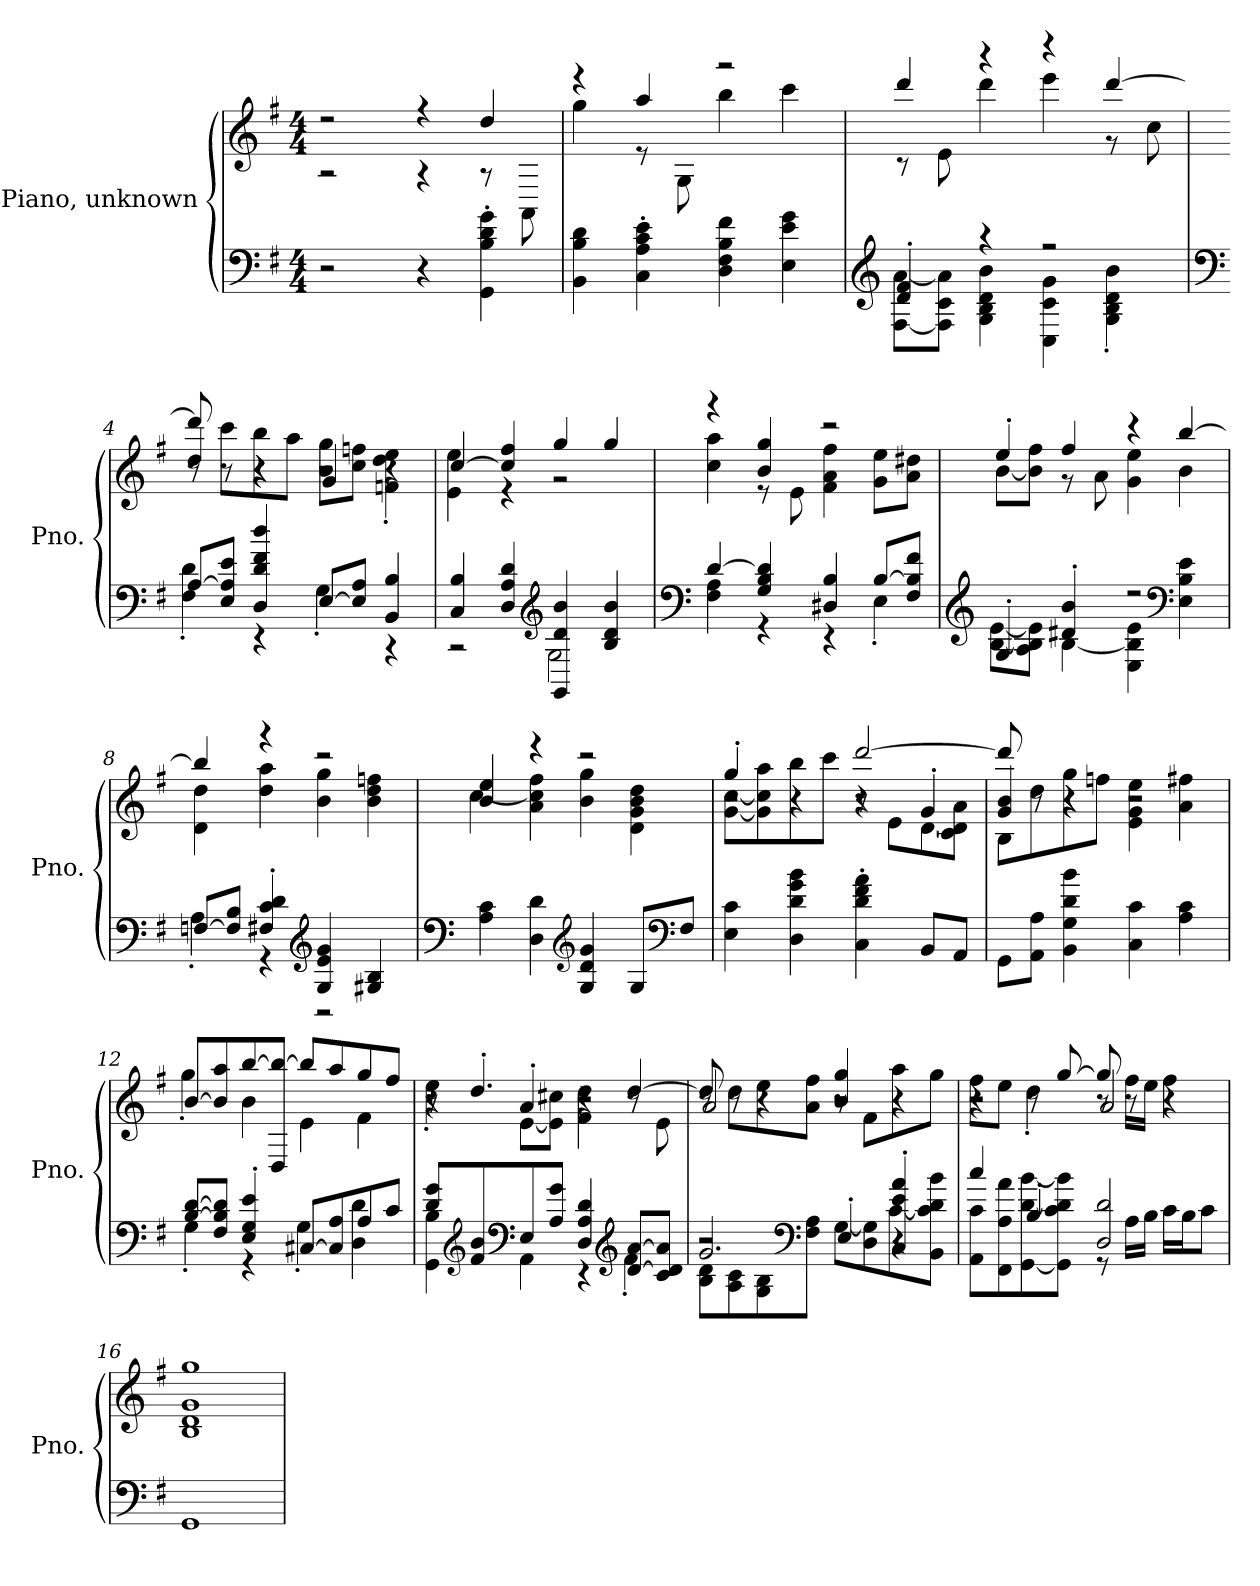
**kern	**kern
*part1	*part1
*staff2	*staff1
*I"Piano, unknown	*
*I'Pno.	*
*clefF4	*clefG2
*k[f#]	*k[f#]
*M4/4	*M4/4
*MM120	*MM120
=1	=1
*	*^
2r	2r	2r
4r	4r	4r
4GG\' 4B\' 4d\' 4g\'	4dd/	8r
.	.	8AA\
=2	=2	=2
4BB\ 4B\ 4d\	4r	4gg\
4C\' 4A\' 4c\' 4e\'	4aa/	8r
.	.	8G\
4D\ 4F#\ 4B\ 4f#\	2r	4bb\
4E\ 4e\ 4g\	.	4ccc\
=3	=3	=3
*clefG2	*	*
*^	*	*
4d/' 4f#/'	[8F#\ [8a\L	4ddd/	8r
.	8F#\] 8c\ 8a\]J	.	8e\
4r	4G\ 4B\ 4d\ 4b\	4r	4ddd\
2r	4C\ 4c\ 4g\	4r	4eee\
.	4G\' 4B\' 4d\' 4b\'	[4ddd/	8r
.	.	.	8cc\
*	*	*v	*v
=4	=4	=4
*clefF4	*	*
*	*	*^
*	*	*	*^
[8A/L	4F#\' 4d\'	8ddd/]	8r	4dd/
8E/ 8A/] 8e/J	.	8r	8ccc\L	.
4D/ 4d/ 4f#/ 4dd/	4r	4r	8bb\	4r
.	.	.	8aa\J	.
[8E/L	4G'\	2r	8b\ 8gg\L	4g/
8E/] 8A/J	.	.	8cc\ 8ffn\J	.
4BB/ 4B/	4r	.	4fn\' 4dd\' 4ee\'	4r
*	*	*	*v	*v
=5	=5	=5	=5
4C/ 4B/	2r	[4cc/	4e\ 4ee\
4D/ 4A/ 4d/	.	4cc/] 4ff#/	4r
*clefG2	*	*	*
4GG/ 4d/ 4b/	2G\	4gg/	2r
4B/ 4d/ 4b/	.	4gg/	.
!!LO:LB:g=z	!!
=6	=6	=6	=6
*clefF4	*	*	*
[4d/	4F#\ 4A\	4r	4cc\ 4aa\
4G/ 4B/ 4d/]	4r	4b/ 4gg/	8r
.	.	.	8e\
4D#X/ 4B/	4r	2r	4f#\ 4a\ 4ff#\
[8B/L	4E'\	.	8g\ 8ee\L
8F#/ 8B/] 8f#/J	.	.	8a\ 8dd#X\J
=7	=7	=7	=7
*clefG2	*	*	*
4G'/	[8B\ [8e\L	4ee'/	[8b\L
.	8A\ 8B\] 8e\]J	.	8b\] 8ff#\J
4d#X/' 4b/'	[4B\	4ff#/	8r
.	.	.	8a\
2r	4E\ 4B\] 4e\	4r	4g\ 4ee\
*clefF4	*	*	*
.	4E\ 4B\ 4e\	[4bb/	4b\
=8	=8	=8	=8
[8Fn/L	4A'\	4bb/]	4d\ 4dd\
8F/] 8B/J	.	.	.
4F#X/' 4c/' 4d/'	4r	4r	4dd\ 4aa\
*clefG2	*	*	*
4G/ 4e/ 4g/	2r	2r	4b\ 4gg\
4G#X/ 4B/	.	.	4b\ 4dd\ 4ffn\
*v	*v	*	*
=9	=9	=9
*clefF4	*	*
4A\ 4c\	4b/ 4ee/	[4cc\
4D\ 4d\	4r	4a\ 4cc\] 4ff#\
*clefG2	*	*
4G/ 4d/ 4g/	2r	4b\ 4gg\
8G/L	.	4d\ 4g\ 4b\ 4dd\
*clefF4	*	*
8F#/J	.	.
!!LO:LB:g=z
=10	=10	=10
*	*	*^
4E\ 4c\	4gg'/	[8g\ [8cc\L	2r
.	.	8g\] 8cc\] 8aa\	.
4D\ 4d\ 4g\ 4b\	4r	8bb\	.
.	.	8ccc\J	.
4C\' 4d\' 4f#\' 4a\'	[2ddd/	8r	4r
.	.	8e\L	.
8BB/L	.	[8d\	4g'/
8AA/J	.	8c\ 8d\] 8a\J	.
=11	=11	=11	=11
8GG\L	8ddd/]	8B\L	4g/ 4b/
8AA\ 8A\J	8r	8dd\	.
4BB\ 4G\ 4d\ 4b\	4r	8gg\	4r
.	.	8ffn\J	.
4C\ 4c\	2r	4e\ 4g\ 4ee\	2r
4A\ 4c\	.	4a\ 4ff#X\	.
*	*	*v	*v
=12	=12	=12
*^	*	*
[8B/ [8d/L	4G'\	[8b/L	4gg'\
8F#/ 8B/] 8d/]J	.	8b/] 8aa/	.
4E/' 4G/' 4e/'	4r	[8bb/	4b\
.	.	8D/ 8bb/_J	.
[8C#X/L	4G'\	8bb/L]	4e\
8C#/] 8A/	.	8aa/	.
8A/	4D\ 4d\	8gg/	4f#\
8c/J	.	8ff#/J	.
!!LO:LB:g=z
=13	=13	=13	=13
*	*	*	*^
8d/ 8g/L	4GG\ 4B\	8r	4ee'\	4r
*clefG2	*	*	*	*
8f#/ 8b/	.	4.dd'/	.	.
*clefF4	*	*	*	*
8E/	4AA\	.	[8e\L	4a'/
8A/ 8g/J	.	.	8e\] 8cc#X\J	.
4D/ 4A/ 4d/	4r	4r	4f#\ 4dd\	2r
*clefG2	*	*	*	*
[8d/ [8a/L	4f#'\	[4dd/	8r	.
8c/ 8d/] 8a/]J	.	.	8e\	.
=14	=14	=14	=14	=14
*	*^	*	*	*
2.g/	8B\ 8d\L	2r	8dd/]	8r	2a/
.	8A\ 8c\	.	8r	8dd\L	.
.	8G\ 8B\	.	4r	8ee\	.
*clefF4	*	*	*	*	*
.	8F#\ 8A\J	.	.	8a\ 8ff#\J	.
.	[8G\L	4E'/	4b/ 4gg/	8r	2r
.	8D\ 8G\]	.	.	8f#\L	.
4C/' 4e/' 4a/'	[8c\	4r	4r	8aa\	.
.	8BB\ 8c\] 8d\ 8b\J	.	.	8gg\J	.
*	*v	*v	*	*	*
=15	=15	=15	=15	=15
4cc/	8AA\ 8c\L	4r	8ff#\L	2r
.	8FF#\ 8A\ 8a\	.	8ee\J	.
4B'/	[8GG\ [8d\ [8b\	8r	4dd'\	.
.	8GG\] 8c\ 8d\] 8b\]J	[8gg/	.	.
2D/ 2d/	8r	8gg/]	8r	2a/
.	16A\LL	8r	16ff#\LL	.
.	16B\JJ	.	16ee\JJ	.
.	16c\LL	4r	4ff#\	.
.	16B\J	.	.	.
.	8c\J	.	.	.
*v	*v	*	*	*
*	*v	*v	*v
!!LO:LB:g=z
=16	=16
1GG	1B 1d 1g 1gg
=	=
*-	*-
